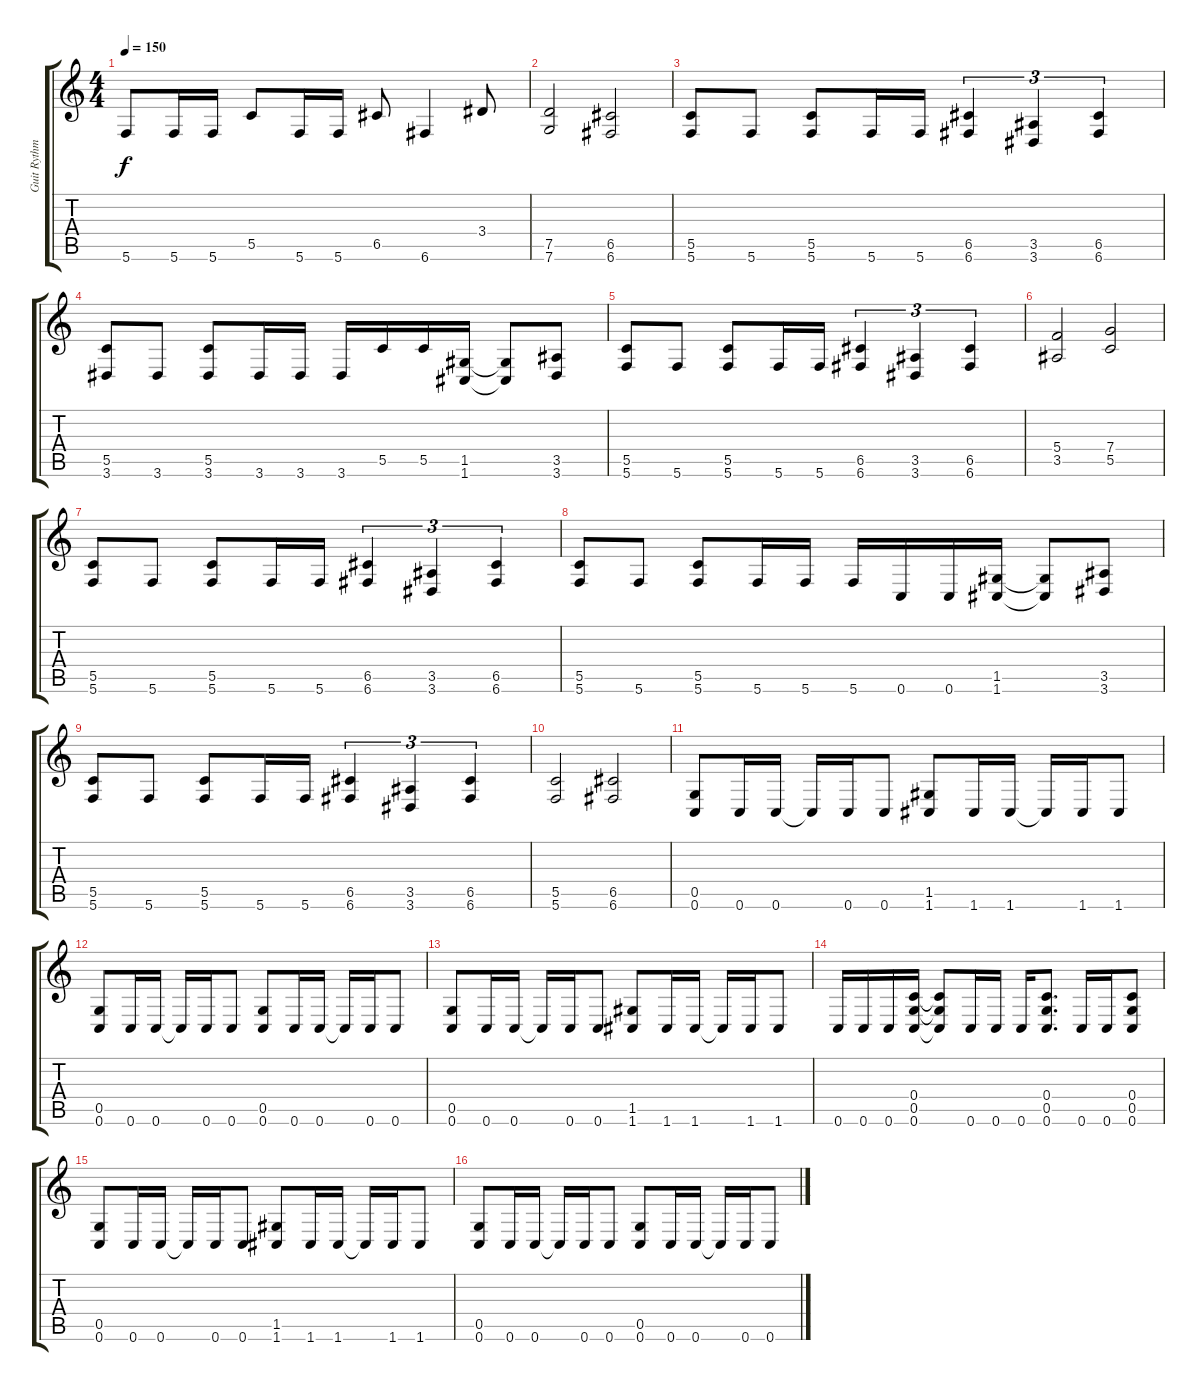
\track ("Guit Rythm" "Guit Rythm") {instrument distortionguitar}
\staff {score tabs}
\tuning (D4 A3 F3 C3 G2 C2) {hide}
\ts (4 4)
\tempo 150
\clef g2
\ks c
5.6.8{dy f} 5.6.16 5.6.16 5.5.8 5.6.16 5.6.16 6.5.8 6.6.4 3.4.8 |
(7.5 7.6).2 (6.5 6.6).2 |
(5.5 5.6).8 5.6.8 (5.5 5.6).8 5.6.16 5.6.16 (6.5 6.6).4{tu (3 2)} (3.5 3.6).4{tu (3 2)} (6.5 6.6).4{tu (3 2)} |
(5.5 3.6).8 3.6.8 (5.5 3.6).8 3.6.16 3.6.16 3.6.16 5.5.16 5.5.16 (1.5 1.6).16 (1.5{t} 1.6{t}).8 (3.5 3.6).8 |
(5.5 5.6).8 5.6.8 (5.5 5.6).8 5.6.16 5.6.16 (6.5 6.6).4{tu (3 2)} (3.5 3.6).4{tu (3 2)} (6.5 6.6).4{tu (3 2)} |
(5.4 3.5).2 (7.4 5.5).2 |
(5.5 5.6).8 5.6.8 (5.5 5.6).8 5.6.16 5.6.16 (6.5 6.6).4{tu (3 2)} (3.5 3.6).4{tu (3 2)} (6.5 6.6).4{tu (3 2)} |
(5.5 5.6).8 5.6.8 (5.5 5.6).8 5.6.16 5.6.16 5.6.16 0.6.16 0.6.16 (1.5 1.6).16 (1.5{t} 1.6{t}).8 (3.5 3.6).8 |
(5.5 5.6).8 5.6.8 (5.5 5.6).8 5.6.16 5.6.16 (6.5 6.6).4{tu (3 2)} (3.5 3.6).4{tu (3 2)} (6.5 6.6).4{tu (3 2)} |
(5.5 5.6).2 (6.5 6.6).2 |
(0.5 0.6).8 0.6.16 0.6.16 0.6{t}.16 0.6.16 0.6.8 (1.5 1.6).8 1.6.16 1.6.16 1.6{t}.16 1.6.16 1.6.8 |
(0.5 0.6).8 0.6.16 0.6.16 0.6{t}.16 0.6.16 0.6.8 (0.5 0.6).8 0.6.16 0.6.16 0.6{t}.16 0.6.16 0.6.8 |
(0.5 0.6).8 0.6.16 0.6.16 0.6{t}.16 0.6.16 0.6.8 (1.5 1.6).8 1.6.16 1.6.16 1.6{t}.16 1.6.16 1.6.8 |
0.6.16 0.6.16 0.6.16 (0.4 0.5 0.6).16 (0.4{t} 0.5{t} 0.6{t}).8 0.6.16 0.6.16 0.6.16 (0.4 0.5 0.6).8{d} 0.6.16 0.6.16 (0.4 0.5 0.6).8 |
(0.5 0.6).8 0.6.16 0.6.16 0.6{t}.16 0.6.16 0.6.8 (1.5 1.6).8 1.6.16 1.6.16 1.6{t}.16 1.6.16 1.6.8 |
(0.5 0.6).8 0.6.16 0.6.16 0.6{t}.16 0.6.16 0.6.8 (0.5 0.6).8 0.6.16 0.6.16 0.6{t}.16 0.6.16 0.6.8
